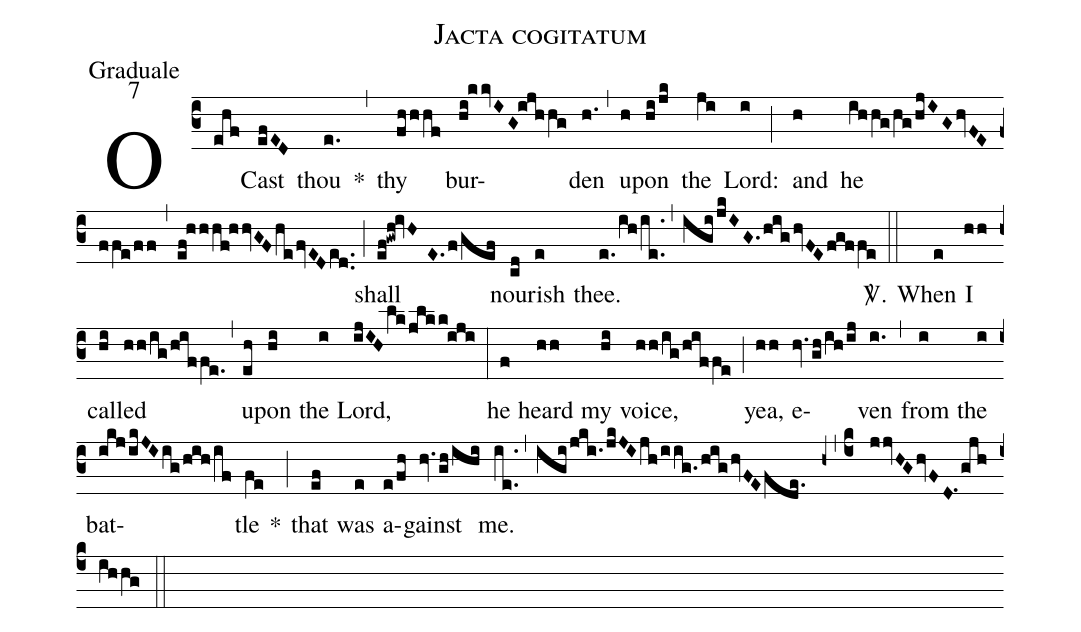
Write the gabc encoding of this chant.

name:Jacta cogitatum;
office-part:Graduale;
mode:7;
%%
(c3) O(ehf) Cast(efED) thou(e.) *(,) thy(fhhhf) bur(hi!kkvIG!ijhhg)den(h.1) (,) up(h)on(hi/jk) the(ji) Lord:(i) (;) and(h) he(ihhg/hg/hjIG/hvFE/ffe/ff) (,) (ef!hhhf!hhvGF/he/fvED/ed..) (;) shall(ef!gwh!ivHE./f/gef) nou(cd)rish(e) thee.(e./ih/ie..) (,) (igi/jkIG./hig/hvFE/fgffe) <sp>V/</sp>.(::) When(e) I(hh) cal(hi)led(hh/ig/hiffe.) (,) up(eh)on(hi) the(i) Lord,(ijIH/lk/jlkk!iji) (:) he(f) heard(hh) my(hi) voice,(hh/ig/hiffe) (;) yea,(hh) e(hv.1gh/ih/ij)ven(i.) (,) from(i) the(i) bat(ikj/ikJI/ig/hih/if)tle(fe) *(;) that(ef) was(e) a(e/fh)gainst(hv.1gh/ihi) me.(ie..) (,) (igi/jki./jkJI/jh/iig./hig/hvFE/fde.) (z0,c4) (jjvHG/hvFD.1/gjh/ihhg) (::)
